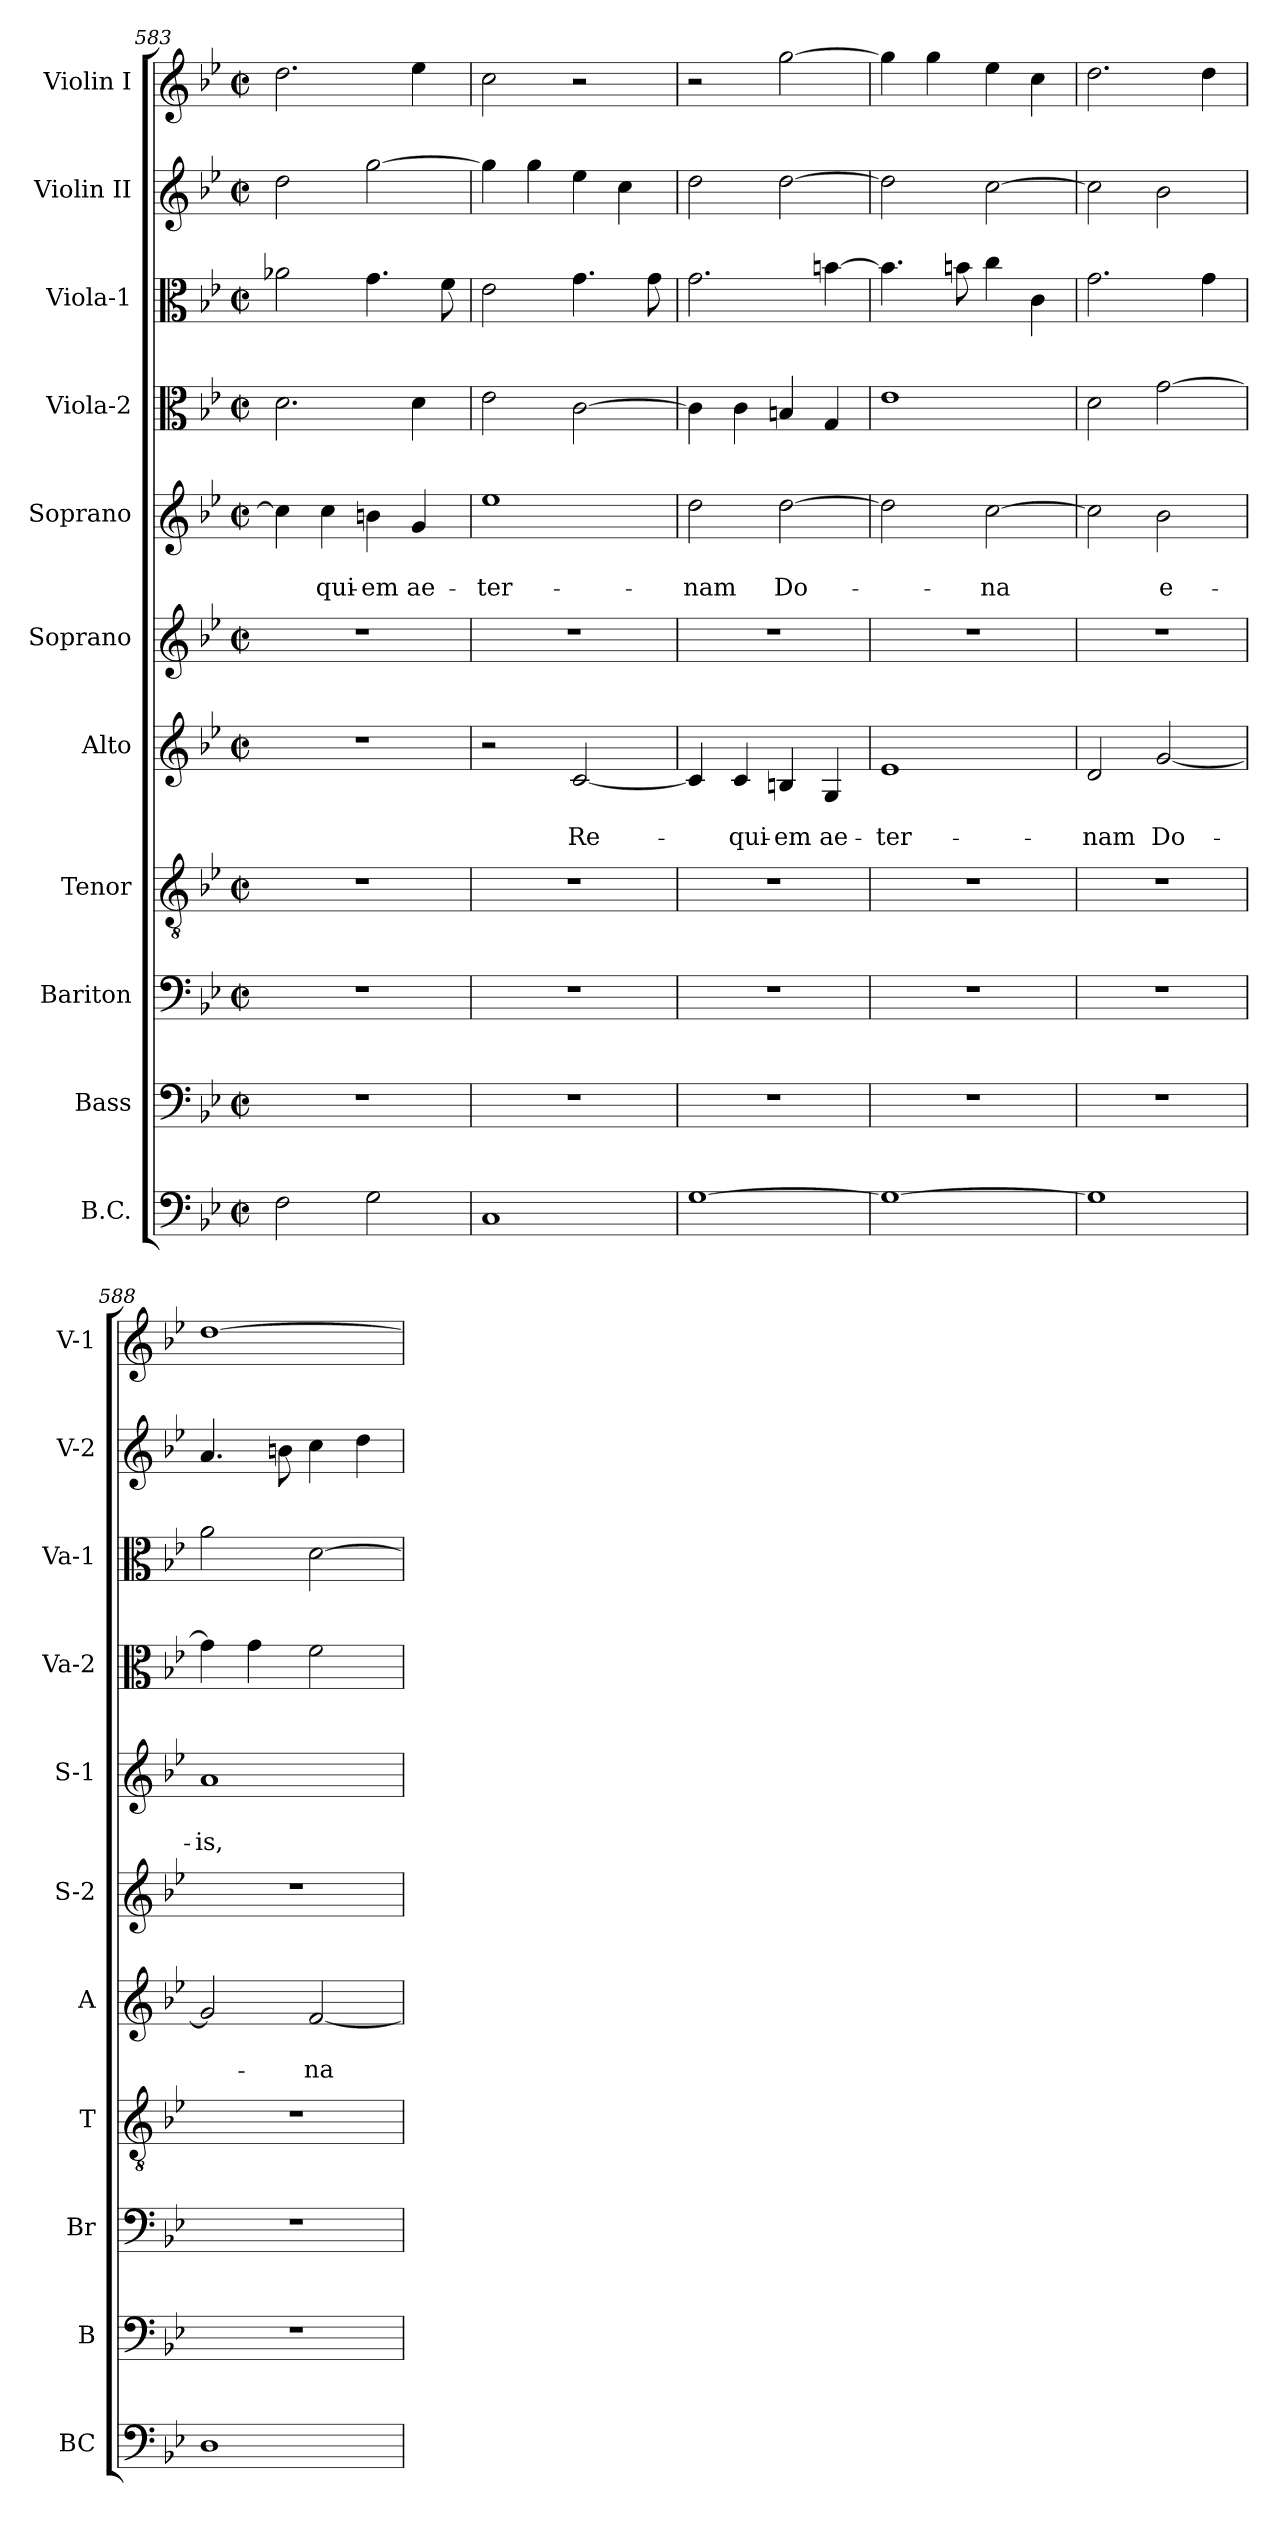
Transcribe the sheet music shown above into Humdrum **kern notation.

**kern	**kern	**kern	**kern	**kern	**text	**text	**kern	**kern	**text	**text	**kern	**kern	**kern	**kern
*part11	*part10	*part9	*part8	*part7	*part7	*part7	*part6	*part5	*part5	*part5	*part4	*part3	*part2	*part1
*staff11	*staff10	*staff9	*staff8	*staff7	*staff7	*staff7	*staff6	*staff5	*staff5	*staff5	*staff4	*staff3	*staff2	*staff1
*I"B.C.	*I"Bass	*I"Bariton	*I"Tenor	*I"Alto	*	*	*I"Soprano	*I"Soprano	*	*	*I"Viola-2	*I"Viola-1	*I"Violin II	*I"Violin I
*I'BC	*I'B	*I'Br	*I'T	*I'A	*	*	*I'S-2	*I'S-1	*	*	*I'Va-2	*I'Va-1	*I'V-2	*I'V-1
*clefF4	*clefF4	*clefF4	*clefGv2	*clefG2	*	*	*clefG2	*clefG2	*	*	*clefC3	*clefC3	*clefG2	*clefG2
*k[b-e-]	*k[b-e-]	*k[b-e-]	*k[b-e-]	*k[b-e-]	*	*	*k[b-e-]	*k[b-e-]	*	*	*k[b-e-]	*k[b-e-]	*k[b-e-]	*k[b-e-]
*B-:	*B-:	*B-:	*B-:	*B-:	*	*	*B-:	*B-:	*	*	*B-:	*B-:	*B-:	*B-:
*M2/2	*M2/2	*M2/2	*M2/2	*M2/2	*	*	*M2/2	*M2/2	*	*	*M2/2	*M2/2	*M2/2	*M2/2
*met(c|)	*met(c|)	*met(c|)	*met(c|)	*met(c|)	*	*	*met(c|)	*met(c|)	*	*	*met(c|)	*met(c|)	*met(c|)	*met(c|)
=583	=583	=583	=583	=583	=583	=583	=583	=583	=583	=583	=583	=583	=583	=583
2F\	1r	1r	1r	1r	.	.	1r	4cc\]	.	.	2.d\	2a-X\	2dd\	2.dd\
!	!	!	!	!	!	!	!	!	!	!LO:LY:b	!	!	!	!
.	.	.	.	.	.	.	.	4cc\	.	-qui-	.	.	.	.
!	!	!	!	!	!	!	!	!	!	!LO:LY:b	!	!	!	!
2G\	.	.	.	.	.	.	.	4bn\	.	-em	.	4.g\	[2gg\	.
!	!	!	!	!	!	!	!	!	!	!LO:LY:b	!	!	!	!
.	.	.	.	.	.	.	.	4g/	.	ae-	4d\	.	.	4ee-\
.	.	.	.	.	.	.	.	.	.	.	.	8f\	.	.
!!LO:PB:g=z
=584	=584	=584	=584	=584	=584	=584	=584	=584	=584	=584	=584	=584	=584	=584
!	!	!	!	!	!	!	!	!	!	!LO:LY:b	!	!	!	!
1C	1r	1r	1r	2r	.	.	1r	1ee-	.	-ter-	2e-\	2e-\	4gg\]	2cc\
.	.	.	.	.	.	.	.	.	.	.	.	.	4gg\	.
!	!	!	!	!	!	!LO:LY:b	!	!	!	!	!	!	!	!
.	.	.	.	[2c/	.	Re-	.	.	.	.	[2c\	4.g\	4ee-\	2r
.	.	.	.	.	.	.	.	.	.	.	.	.	4cc\	.
.	.	.	.	.	.	.	.	.	.	.	.	8g\	.	.
=585	=585	=585	=585	=585	=585	=585	=585	=585	=585	=585	=585	=585	=585	=585
!	!	!	!	!	!	!	!	!	!	!LO:LY:b	!	!	!	!
[1G	1r	1r	1r	4c/]	.	.	1r	2dd\	.	-nam	4c\]	2.g\	2dd\	2r
!	!	!	!	!	!	!LO:LY:b	!	!	!	!	!	!	!	!
.	.	.	.	4c/	.	-qui-	.	.	.	.	4c\	.	.	.
!	!	!	!	!	!	!LO:LY:b	!	!	!	!LO:LY:b	!	!	!	!
.	.	.	.	4Bn/	.	-em	.	[2dd\	.	Do-	4Bn/	.	[2dd\	[2gg\
!	!	!	!	!	!	!LO:LY:b	!	!	!	!	!	!	!	!
.	.	.	.	4G/	.	ae-	.	.	.	.	4G/	[4bn\	.	.
=586	=586	=586	=586	=586	=586	=586	=586	=586	=586	=586	=586	=586	=586	=586
!	!	!	!	!	!	!LO:LY:b	!	!	!	!	!	!	!	!
1G_	1r	1r	1r	1e-	.	-ter-	1r	2dd\]	.	.	1e-	4.b\]	2dd\]	4gg\]
.	.	.	.	.	.	.	.	.	.	.	.	.	.	4gg\
.	.	.	.	.	.	.	.	.	.	.	.	8bn\	.	.
!	!	!	!	!	!	!	!	!	!	!LO:LY:b	!	!	!	!
.	.	.	.	.	.	.	.	[2cc\	.	-na	.	4cc\	[2cc\	4ee-\
.	.	.	.	.	.	.	.	.	.	.	.	4c\	.	4cc\
=587	=587	=587	=587	=587	=587	=587	=587	=587	=587	=587	=587	=587	=587	=587
!	!	!	!	!	!	!LO:LY:b	!	!	!	!	!	!	!	!
1G]	1r	1r	1r	2d/	.	-nam	1r	2cc\]	.	.	2d\	2.g\	2cc\]	2.dd\
!	!	!	!	!	!	!LO:LY:b	!	!	!	!LO:LY:b	!	!	!	!
.	.	.	.	[2g/	.	Do-	.	2b-\	.	e-	[2g\	.	2b-\	.
.	.	.	.	.	.	.	.	.	.	.	.	4g\	.	4dd\
=588	=588	=588	=588	=588	=588	=588	=588	=588	=588	=588	=588	=588	=588	=588
!	!	!	!	!	!	!	!	!	!	!LO:LY:b	!	!	!	!
1D	1r	1r	1r	2g/]	.	.	1r	1a	.	-is,	4g\]	2a\	4.a/	[1dd
.	.	.	.	.	.	.	.	.	.	.	4g\	.	.	.
.	.	.	.	.	.	.	.	.	.	.	.	.	8bn\	.
!	!	!	!	!	!	!LO:LY:b	!	!	!	!	!	!	!	!
.	.	.	.	[2f/	.	-na	.	.	.	.	2f\	[2d\	4cc\	.
.	.	.	.	.	.	.	.	.	.	.	.	.	4dd\	.
=	=	=	=	=	=	=	=	=	=	=	=	=	=	=
*-	*-	*-	*-	*-	*-	*-	*-	*-	*-	*-	*-	*-	*-	*-
